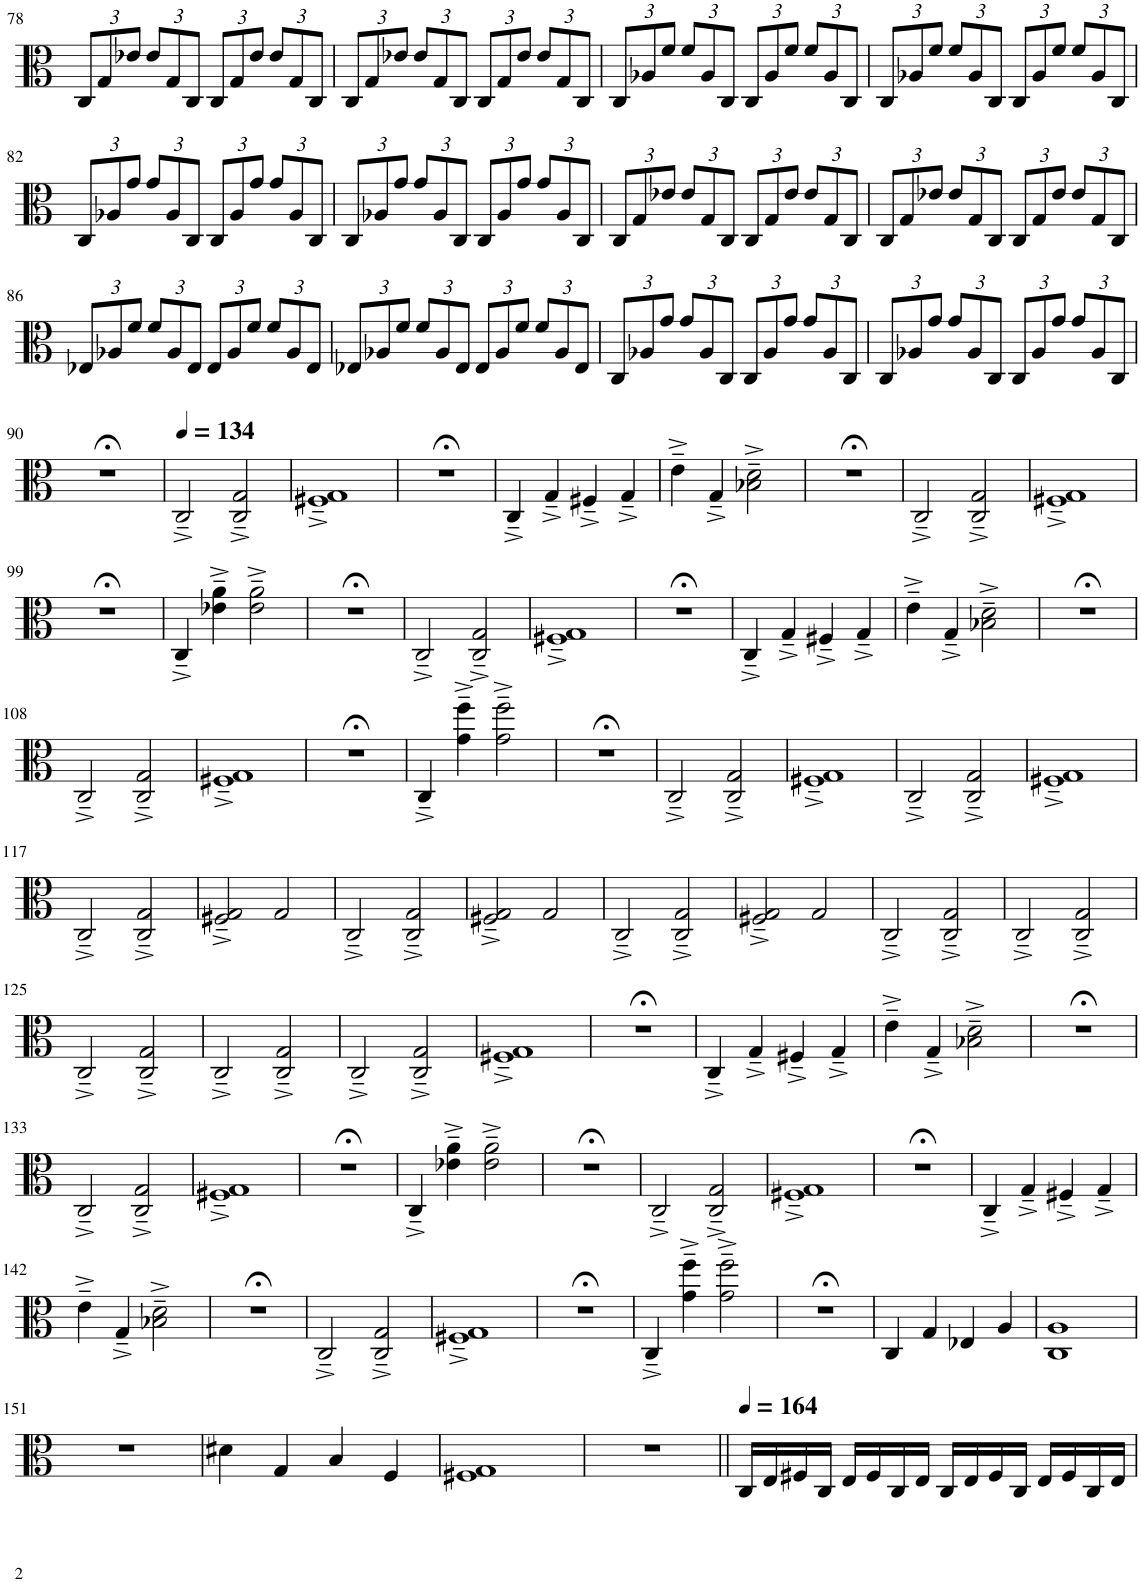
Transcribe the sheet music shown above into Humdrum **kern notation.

**kern
*part1
*staff1
*I"Viola
*I'Vla.
!!LO:PB:g=z
*clefC3
*k[]
*M4/4
*Xbrackettup
=78
12C/L
12G/
12e-X/J
12e-/L
12G/
12C/J
12C/L
12G/
12e-/J
12e-/L
12G/
12C/J
=79
12C/L
12G/
12e-X/J
12e-/L
12G/
12C/J
12C/L
12G/
12e-/J
12e-/L
12G/
12C/J
=80
12C/L
12A-X/
12f/J
12f/L
12A-/
12C/J
12C/L
12A-/
12f/J
12f/L
12A-/
12C/J
=81
12C/L
12A-X/
12f/J
12f/L
12A-/
12C/J
12C/L
12A-/
12f/J
12f/L
12A-/
12C/J
!!LO:LB:g=z
=82
12C/L
12A-X/
12g/J
12g/L
12A-/
12C/J
12C/L
12A-/
12g/J
12g/L
12A-/
12C/J
=83
12C/L
12A-X/
12g/J
12g/L
12A-/
12C/J
12C/L
12A-/
12g/J
12g/L
12A-/
12C/J
=84
12C/L
12G/
12e-X/J
12e-/L
12G/
12C/J
12C/L
12G/
12e-/J
12e-/L
12G/
12C/J
=85
12C/L
12G/
12e-X/J
12e-/L
12G/
12C/J
12C/L
12G/
12e-/J
12e-/L
12G/
12C/J
!!LO:LB:g=z
=86
12E-X/L
12A-X/
12f/J
12f/L
12A-/
12E-/J
12E-/L
12A-/
12f/J
12f/L
12A-/
12E-/J
=87
12E-X/L
12A-X/
12f/J
12f/L
12A-/
12E-/J
12E-/L
12A-/
12f/J
12f/L
12A-/
12E-/J
=88
12C/L
12A-X/
12g/J
12g/L
12A-/
12C/J
12C/L
12A-/
12g/J
12g/L
12A-/
12C/J
=89
12C/L
12A-X/
12g/J
12g/L
12A-/
12C/J
12C/L
12A-/
12g/J
12g/L
12A-/
12C/J
!!LO:LB:g=z
=90
1r;<
=91
*MM134
2C~^/
2C/~^ 2G/~^
=92
1F#X~^ 1G~^
=93
1r;<
=94
4C~^/
4G~^/
4F#X~^/
4G~^/
=95
4e~^\
4G~^/
2B-X\~^ 2d\~^
=96
1r;<
=97
2C~^/
2C/~^ 2G/~^
=98
1F#X~^ 1G~^
!!LO:LB:g=z
=99
1r;<
=100
4C~^/
4e-X\~^ 4a\~^
2e-\~^ 2a\~^
=101
1r;<
=102
2C~^/
2C/~^ 2G/~^
=103
1F#X~^ 1G~^
=104
1r;<
=105
4C~^/
4G~^/
4F#X~^/
4G~^/
=106
4e~^\
4G~^/
2B-X\~^ 2d\~^
=107
1r;<
!!LO:LB:g=z
=108
2C~^/
2C/~^ 2G/~^
=109
1F#X~^ 1G~^
=110
1r;<
=111
4C~^/
4g\~^ 4ff\~^
2g\~^ 2ff\~^
=112
1r;<
=113
2C~^/
2C/~^ 2G/~^
=114
1F#X~^ 1G~^
=115
2C~^/
2C/~^ 2G/~^
=116
1F#X~^ 1G~^
!!LO:LB:g=z
=117
2C~^/
2C/~^ 2G/~^
=118
2F#X/~^ 2G/~^
2G/
=119
2C~^/
2C/~^ 2G/~^
=120
2F#X/~^ 2G/~^
2G/
=121
2C~^/
2C/~^ 2G/~^
=122
2F#X/~^ 2G/~^
2G/
=123
2C~^/
2C/~^ 2G/~^
=124
2C~^/
2C/~^ 2G/~^
!!LO:LB:g=z
=125
2C~^/
2C/~^ 2G/~^
=126
2C~^/
2C/~^ 2G/~^
=127
2C~^/
2C/~^ 2G/~^
=128
1F#X~^ 1G~^
=129
1r;<
=130
4C~^/
4G~^/
4F#X~^/
4G~^/
=131
4e~^\
4G~^/
2B-X\~^ 2d\~^
=132
1r;<
!!LO:LB:g=z
=133
2C~^/
2C/~^ 2G/~^
=134
1F#X~^ 1G~^
=135
1r;<
=136
4C~^/
4e-X\~^ 4a\~^
2e-\~^ 2a\~^
=137
1r;<
=138
2C~^/
2C/~^ 2G/~^
=139
1F#X~^ 1G~^
=140
1r;<
=141
4C~^/
4G~^/
4F#X~^/
4G~^/
!!LO:LB:g=z
=142
4e~^\
4G~^/
2B-X\~^ 2d\~^
=143
1r;<
=144
2C~^/
2C/~^ 2G/~^
=145
1F#X~^ 1G~^
=146
1r;<
=147
4C~^/
4g\~^ 4ff\~^
2g\~^ 2ff\~^
=148
1r;<
=149
4C/
4G/
4E-X/
4A/
=150
1C 1A
!!LO:LB:g=z
=151
1r
=152
4d#X\
4G/
4B/
4F/
=153
1F#X 1G
=154
1r
=155||
*MM164
16C/LL
16E/
16F#X/
16C/JJ
16E/LL
16F#/
16C/
16E/JJ
16C/LL
16E/
16F#/
16C/JJ
16E/LL
16F#/
16C/
16E/JJ
=
*-
